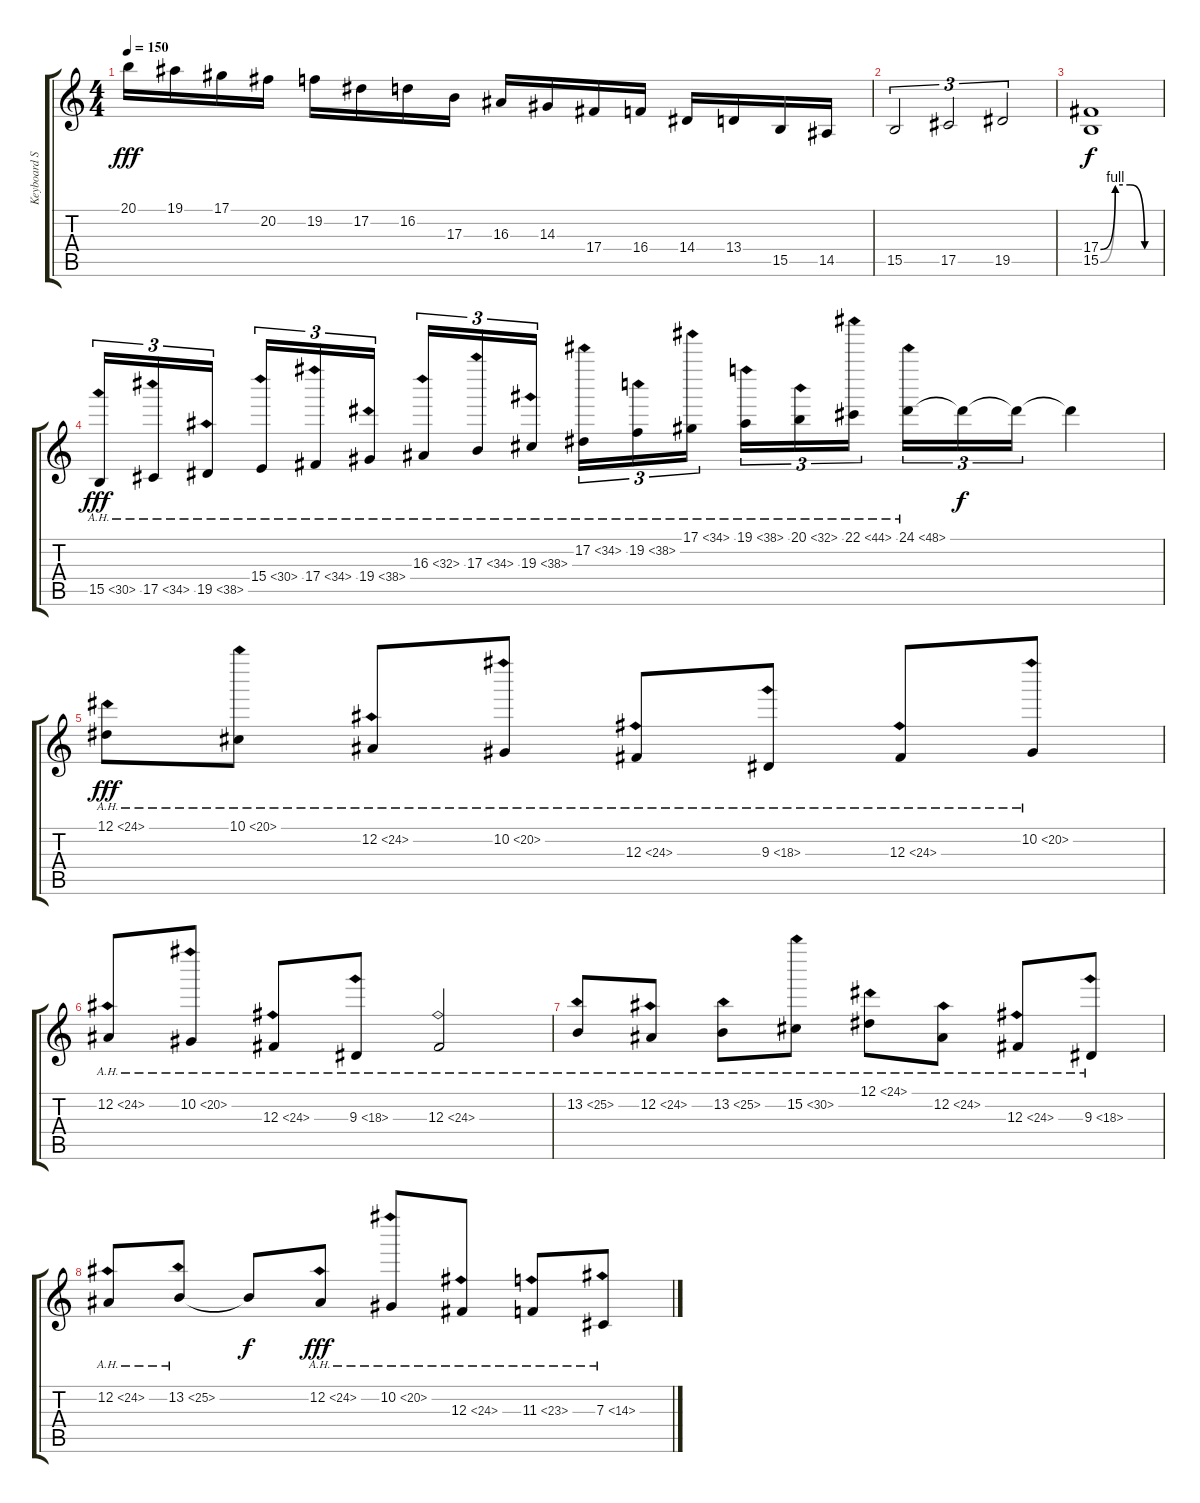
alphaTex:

\track ("Keyboard Solo" "Keyboard S") {instrument lead1square}
\staff {score tabs}
\tuning (Eb4 Bb3 Gb3 Db3 Ab2 Eb2) {hide}
\ts (4 4)
\tempo 150
\clef g2
\ks c
20.1.16{dy fff} 19.1.16 17.1.16 20.2.16 19.2.16 17.2.16 16.2.16 17.3.16 16.3.16 14.3.16 17.4.16 16.4.16 14.4.16 13.4.16 15.5.16 14.5.16 |
15.5.2{tu (3 2)} 17.5.2{tu (3 2)} 19.5.2{tu (3 2)} |
(17.4{be (custom 0 0 15 4 30 4 45 0 60 0)} 15.5{be (custom 0 0 15 4 30 4 45 0 60 0)}).1{dy f} |
15.5{ah 15}.16{tu (3 2) dy fff} 17.5{ah 17}.16{tu (3 2)} 19.5{ah 19}.16{tu (3 2)} 15.4{ah 15}.16{tu (3 2)} 17.4{ah 17}.16{tu (3 2)} 19.4{ah 19}.16{tu (3 2)} 16.3{ah 16}.16{tu (3 2)} 17.3{ah 17}.16{tu (3 2)} 19.3{ah 19}.16{tu (3 2)} 17.2{ah 17}.16{tu (3 2)} 19.2{ah 19}.16{tu (3 2)} 17.1{ah 17}.16{tu (3 2)} 19.1{ah 19}.16{tu (3 2)} 20.1{ah 12}.16{tu (3 2)} 22.1{ah 22}.16{tu (3 2)} 24.1{ah 24}.16{tu (3 2)} 24.1{t}.16{tu (3 2) dy f} 24.1{t}.16{tu (3 2)} 24.1{t}.4 |
12.1{ah 12}.8{dy fff} 10.1{ah 10}.8 12.2{ah 12}.8 10.2{ah 10}.8 12.3{ah 12}.8 9.3{ah 9}.8 12.3{ah 12}.8 10.2{ah 10}.8 |
12.2{ah 12}.8 10.2{ah 10}.8 12.3{ah 12}.8 9.3{ah 9}.8 12.3{ah 12}.2 |
13.2{ah 12}.8 12.2{ah 12}.8 13.2{ah 12}.8 15.2{ah 15}.8 12.1{ah 12}.8 12.2{ah 12}.8 12.3{ah 12}.8 9.3{ah 9}.8 |
12.2{ah 12}.8 13.2{ah 12}.8 13.2{t}.8{dy f} 12.2{ah 12}.8{dy fff} 10.2{ah 10}.8 12.3{ah 12}.8 11.3{ah 12}.8 7.3{ah 7}.8
